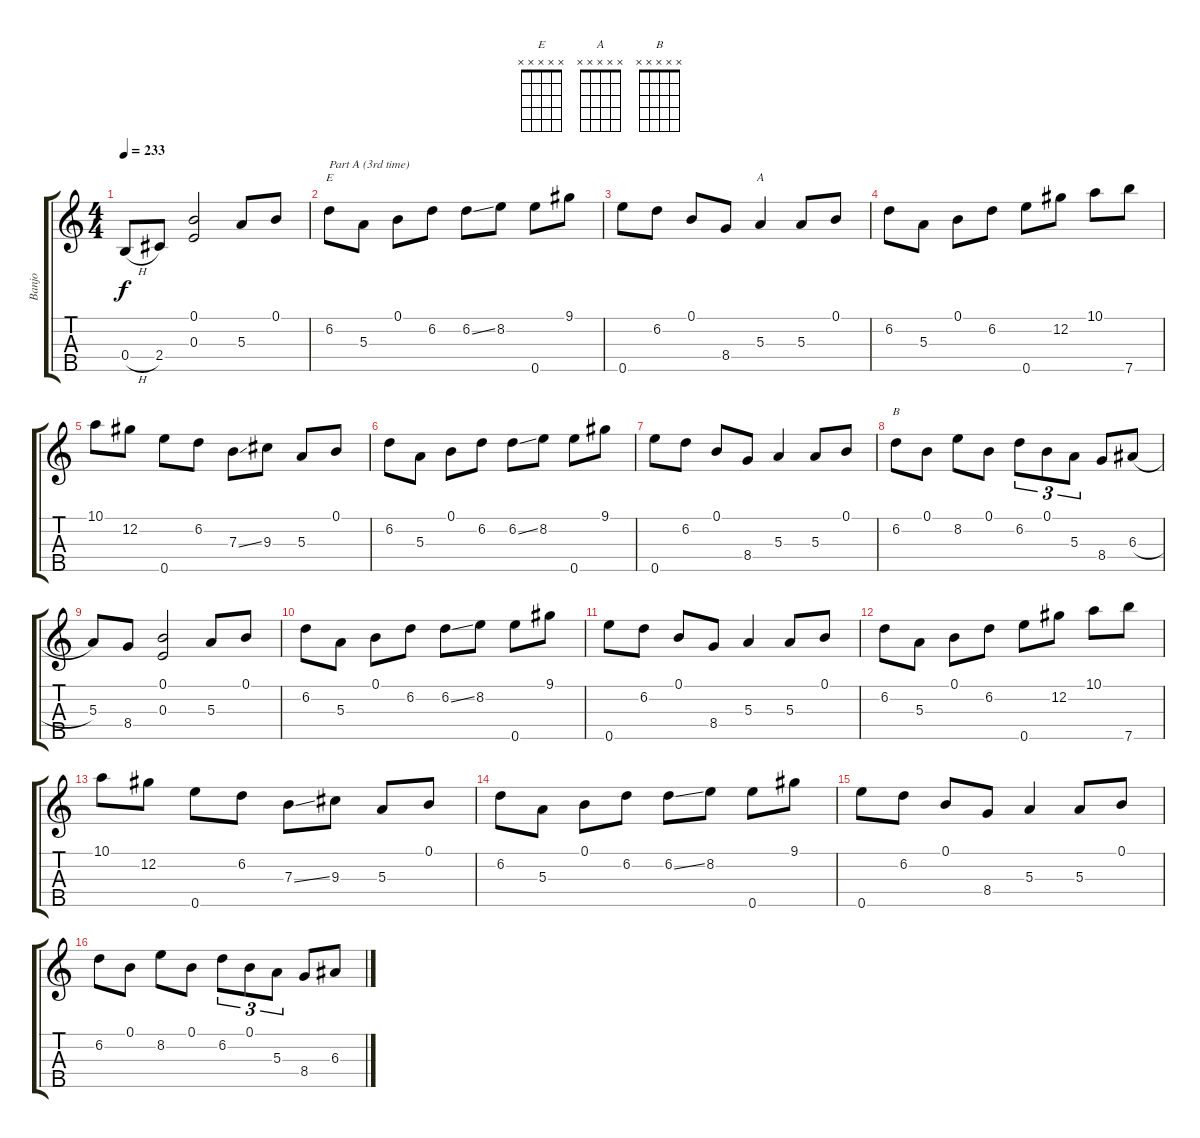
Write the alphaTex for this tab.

\track ("Banjo" "Banjo") {instrument banjo}
\staff {score tabs}
\tuning (B3 Ab3 E3 B2 E4) {hide}
\displaytranspose 12
\chord ("E" x x x x x) {firstfret 0}
\chord ("A" x x x x x) {firstfret 0}
\chord ("B" x x x x x) {firstfret 0}
\ts (4 4)
\tempo 233
\clef g2
\ks c
0.4{h}.8{dy f} 2.4.8 (0.1 0.3).2 5.3.8 0.1.8 |
6.2.8{ch "E" txt "Part A (3rd time)"} 5.3.8 0.1.8 6.2.8 6.2{ss}.8 8.2.8 0.5.8 9.1.8 |
0.5.8 6.2.8 0.1.8 8.4.8 5.3.4{ch "A"} 5.3.8 0.1.8 |
6.2.8 5.3.8 0.1.8 6.2.8 0.5.8 12.2.8 10.1.8 7.5.8 |
10.1.8 12.2.8 0.5.8 6.2.8 7.3{ss}.8 9.3.8 5.3.8 0.1.8 |
6.2.8 5.3.8 0.1.8 6.2.8 6.2{ss}.8 8.2.8 0.5.8 9.1.8 |
0.5.8 6.2.8 0.1.8 8.4.8 5.3.4 5.3.8 0.1.8 |
6.2.8{ch "B"} 0.1.8 8.2.8 0.1.8 6.2.8{tu (3 2)} 0.1.8{tu (3 2)} 5.3.8{tu (3 2)} 8.4.8 6.3{h}.8 |
5.3.8 8.4.8 (0.1 0.3).2 5.3.8 0.1.8 |
6.2.8 5.3.8 0.1.8 6.2.8 6.2{ss}.8 8.2.8 0.5.8 9.1.8 |
0.5.8 6.2.8 0.1.8 8.4.8 5.3.4 5.3.8 0.1.8 |
6.2.8 5.3.8 0.1.8 6.2.8 0.5.8 12.2.8 10.1.8 7.5.8 |
10.1.8 12.2.8 0.5.8 6.2.8 7.3{ss}.8 9.3.8 5.3.8 0.1.8 |
6.2.8 5.3.8 0.1.8 6.2.8 6.2{ss}.8 8.2.8 0.5.8 9.1.8 |
0.5.8 6.2.8 0.1.8 8.4.8 5.3.4 5.3.8 0.1.8 |
6.2.8 0.1.8 8.2.8 0.1.8 6.2.8{tu (3 2)} 0.1.8{tu (3 2)} 5.3.8{tu (3 2)} 8.4.8 6.3{h}.8
